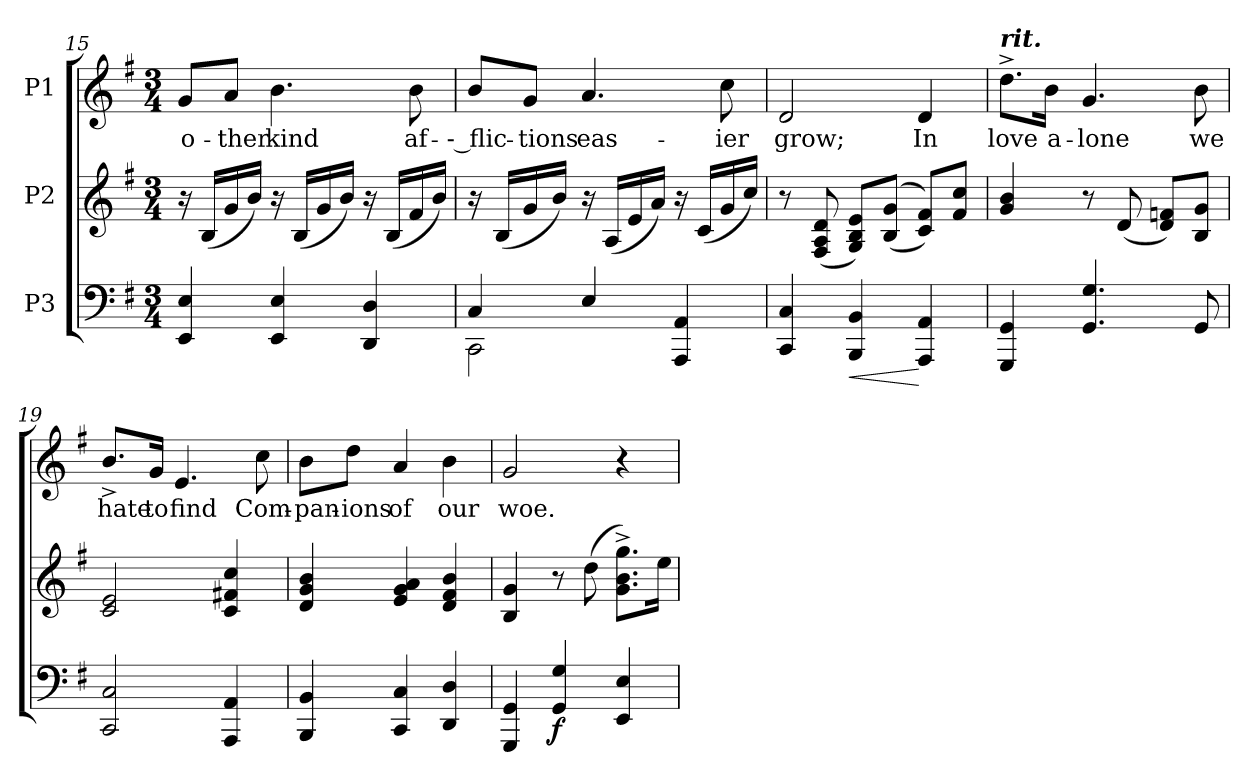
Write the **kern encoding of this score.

**kern	**dynam	**kern	**kern	**text
*part3	*part3	*part2	*part1	*part1
*staff3	*staff3	*staff2	*staff1	*staff1
*I"P3	*	*I"P2	*I"P1	*
*clefF4	*	*clefG2	*clefG2	*
*k[f#]	*	*k[f#]	*k[f#]	*
*G:	*	*G:	*G:	*
*M3/4	*	*M3/4	*M3/4	*
=15	=15	=15	=15	=15
!	!	!	!	!LO:LY:b:color=#000000
4EEi/ 4Ei	.	16r	8gi/L	o-
.	.	(16Bi/LL	.	.
!	!	!	!	!LO:LY:b:color=#000000
.	.	16gi/	8ai/J	-ther
.	.	16bi/JJ)	.	.
!	!	!	!	!LO:LY:b:color=#000000
4EEi/ 4Ei	.	16r	4.bi\	kind
.	.	(16Bi/LL	.	.
.	.	16gi/	.	.
.	.	16bi/JJ)	.	.
4DDi/ 4Di	.	16r	.	.
.	.	(16Bi/LL	.	.
!	!	!	!	!LO:LY:b:color=#000000
.	.	16f#i/	8bi\	af-
.	.	16bi/JJ)	.	.
!!LO:LB:g=z
=16	=16	=16	=16	=16
*^	*	*	*	*
!	!	!	!	!	!LO:LY:b:color=#000000
4Ci/	2CCi\	.	16r	8bi/L	-- flic-
.	.	.	(16Bi/LL	.	.
!	!	!	!	!	!LO:LY:b:color=#000000
.	.	.	16gi/	8gi/J	-tions
.	.	.	16bi/JJ)	.	.
!	!	!	!	!	!LO:LY:b:color=#000000
4Ei/	.	.	16r	4.ai/	eas-
.	.	.	(16Ai/LL	.	.
.	.	.	16ei/	.	.
.	.	.	16ai/JJ)	.	.
4AAAi/ 4AAi	4ryy	.	16r	.	.
.	.	.	(16ci/LL	.	.
!	!	!	!	!	!LO:LY:b:color=#000000
.	.	.	16gi/	8cci\	-ier
.	.	.	16cci/JJ)	.	.
*v	*v	*	*	*	*
=17	=17	=17	=17	=17
!	!	!	!	!LO:LY:b:color=#000000
4CCi/ 4Ci	.	8r	2di/	grow;
.	.	(8F#i/ 8Ai 8di	.	.
!	!LO:HP:b	!	!	!
4BBBi/ 4BBi	<	8Gi/ 8Bi 8eiL)	.	.
.	.	((8Bi/ 8giJ	.	.
!	!	!	!	!LO:LY:b:color=#000000
4AAAi/ 4AAi	[	8ci/ 8f#iL))	4di/	In
.	.	8f#i/ 8cciJ	.	.
=18	=18	=18	=18	=18
!	!	!	!LO:TX:a:Bi:t=rit.	!
!	!	!	!	!LO:LY:b:color=#000000
4GGGi/ 4GGi	.	4gi/ 4bi	8.dd^i\L	love
!	!	!	!	!LO:LY:b:color=#000000
.	.	.	16bi\Jk	a-
!	!	!	!	!LO:LY:b:color=#000000
4.GGi/ 4.Gi	.	8r	4.gi/	-lone
.	.	(8di/	.	.
.	.	8di/ 8fniL)	.	.
!	!	!	!	!LO:LY:b:color=#000000
8GGi/	.	8Bi/ 8giJ	8bi\	we
!!LO:LB:g=z
=19	=19	=19	=19	=19
!	!	!	!	!LO:LY:b:color=#000000
2CCi/ 2Ci	.	2ci/ 2ei	8.b^i/L	hate
!	!	!	!	!LO:LY:b:color=#000000
.	.	.	16gi/Jk	to
!	!	!	!	!LO:LY:b:color=#000000
.	.	.	4.ei/	find
4AAAi/ 4AAi	.	4ci/ 4f#Xi 4cci	.	.
!	!	!	!	!LO:LY:b:color=#000000
.	.	.	8cci\	Com-
=20	=20	=20	=20	=20
!	!	!	!	!LO:LY:b:color=#000000
4BBBi/ 4BBi	.	4di/ 4gi 4bi	8bi\L	-pan-
!	!	!	!	!LO:LY:b:color=#000000
.	.	.	8ddi\J	-ions
!	!	!	!	!LO:LY:b:color=#000000
4CCi/ 4Ci	.	4ei/ 4gi 4ai	4ai/	of
!	!	!	!	!LO:LY:b:color=#000000
4DDi/ 4Di	.	4di/ 4f#i 4bi	4bi\	our
=21	=21	=21	=21	=21
!	!	!	!	!LO:LY:b:color=#000000
4GGGi/ 4GGi	.	4Bi/ 4gi	2gi/	woe.
4GGi/ 4Gi	f	8r	.	.
.	.	(8ddi\	.	.
4EEi/ 4Ei	.	8.gi\^ 8.bi^ 8.ggi^L)	4r	.
.	.	16eei\Jk	.	.
=	=	=	=	=
*-	*-	*-	*-	*-
